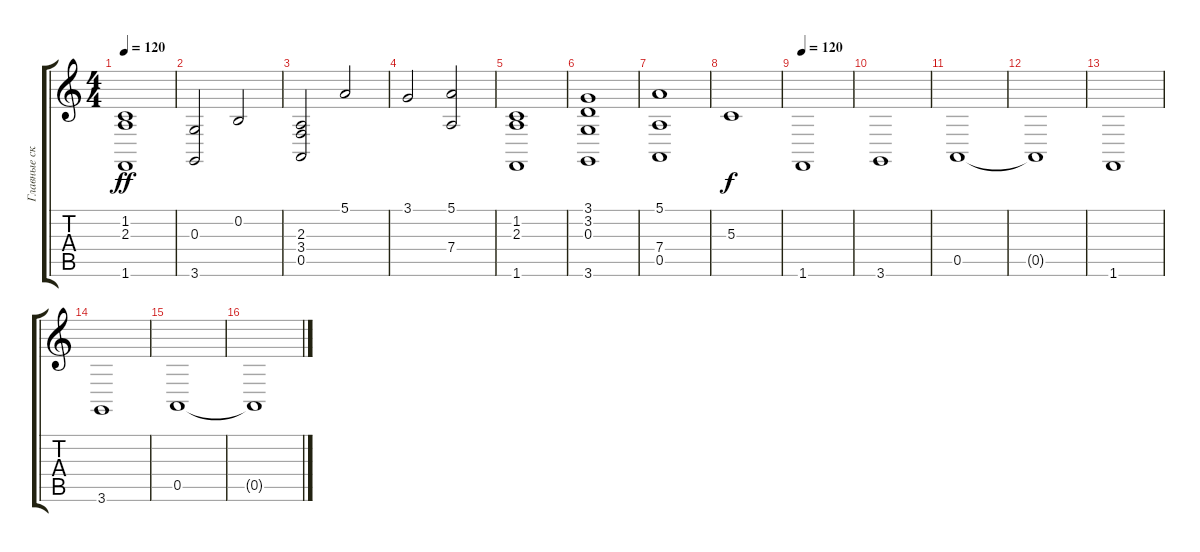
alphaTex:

\track ("Главные скрипки" "Главные ск") {instrument stringensemble2}
\staff {score tabs}
\tuning (E4 B3 G3 D3 A2 E2) {hide}
\ts (4 4)
\tempo 120
\clef g2
\ks c
(1.2 2.3 1.6).1{dy ff} |
(0.3 3.6).2 0.2.2 |
(2.3 3.4 0.5).2 5.1.2 |
3.1.2 (5.1 7.4).2 |
(1.2 2.3 1.6).1 |
(3.1 3.2 0.3 3.6).1 |
(5.1 7.4 0.5).1 |
5.3.1{dy f} |
\tempo 120
1.6.1 |
3.6.1 |
0.5.1 |
0.5{t}.1 |
1.6.1 |
3.6.1 |
0.5.1 |
0.5{t}.1
